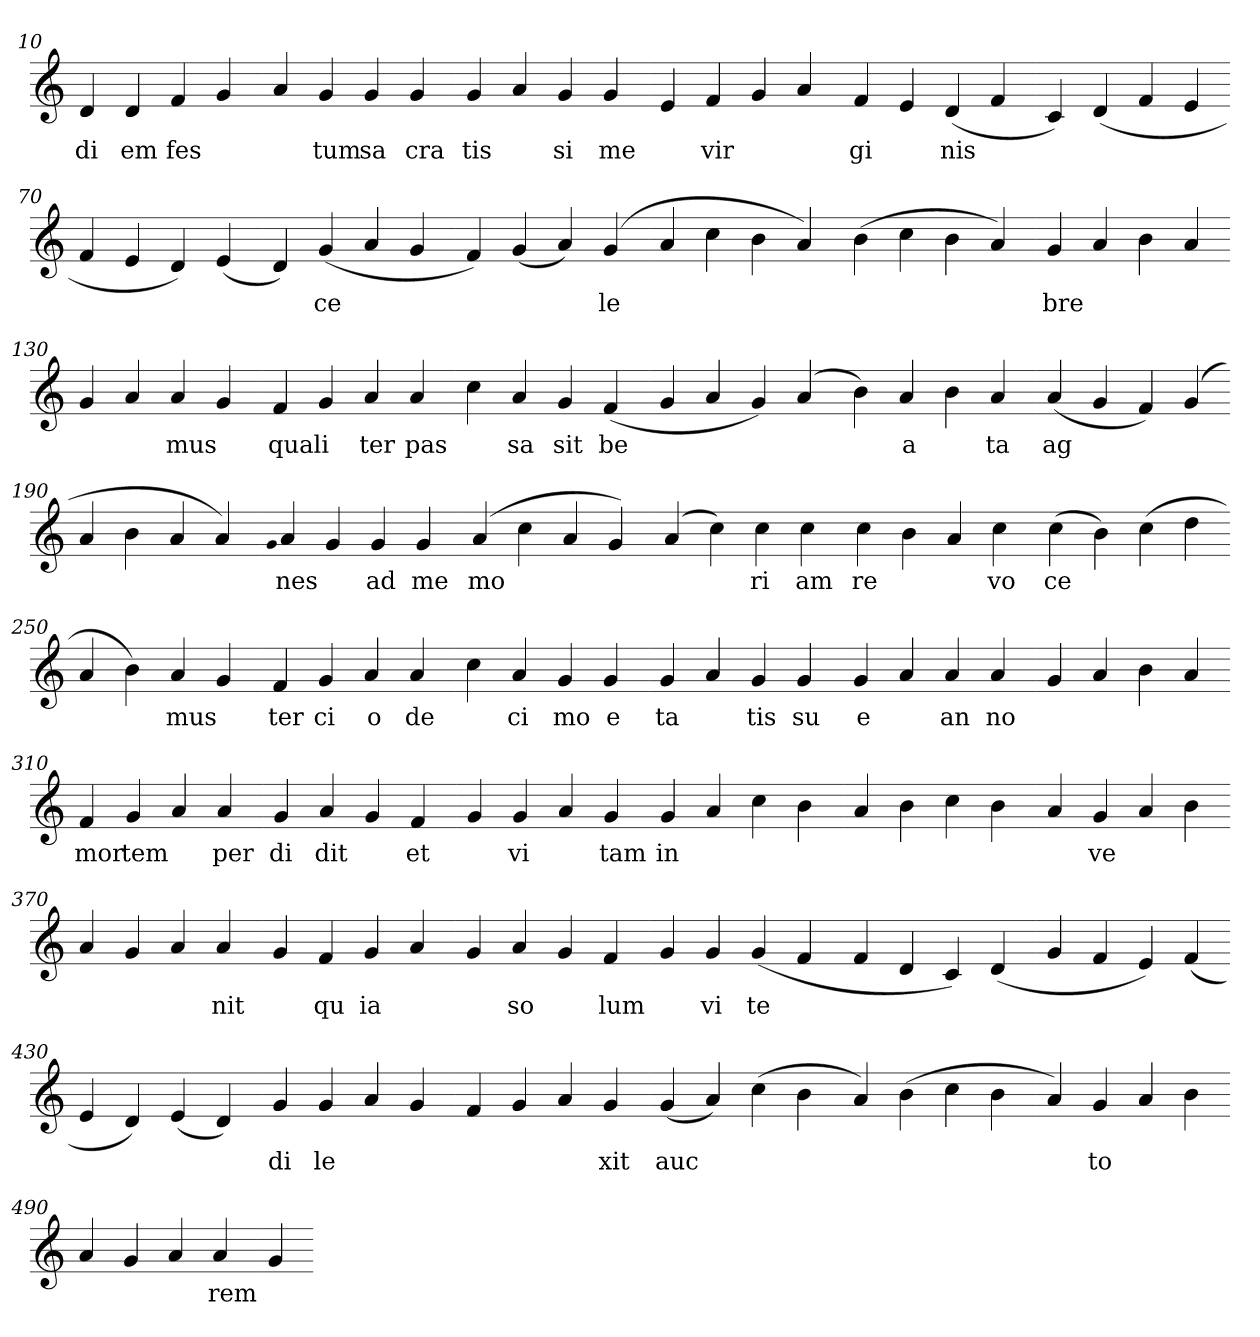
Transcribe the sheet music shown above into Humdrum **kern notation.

**kern	**text
*part1	*part1
*staff1	*staff1
*clefG2	*
=10.	=10.
4d	di
4d	em
4f	fes
4g	.
=20.-	=20.-
4a	.
4g	tum
4g	sa
4g	cra
=30.-	=30.-
4g	tis
4a	.
4g	si
4g	me
=40.-	=40.-
4e	.
4f	vir
4g	.
4a	.
=50.-	=50.-
4f	gi
4e	.
(>4d	nis
4f	.
=60.-	=60.-
4c)	.
(>4d	.
4f	.
4e	.
=70.-	=70.-
4f	.
4e	.
4d)	.
(>4e	.
=80.-	=80.-
4d)	.
(>4g	ce
4a	.
4g	.
=90.-	=90.-
4f)	.
(>4g	.
4a)	.
(>4g	le
=100.-	=100.-
4a	.
4cc	.
4b	.
4a)	.
=110.-	=110.-
(>4b	.
4cc	.
4b	.
4a)	.
=120.-	=120.-
4g	bre
4a	.
4b	.
4a	.
=130.-	=130.-
4g	.
4a	.
4a	mus
4g	.
=140.-	=140.-
4f	qua
4g	li
4a	ter
4a	pas
=150.-	=150.-
4cc	.
4a	sa
4g	sit
(>4f	be
=160.-	=160.-
4g	.
4a	.
4g)	.
(>4a	.
=170.-	=170.-
4b)	.
4a	a
4b	.
4a	ta
=180.-	=180.-
(>4a	ag
4g	.
4f)	.
(>4g	.
=190.-	=190.-
4a	.
4b	.
4a	.
4a)	.
=200.-	=200.-
qqg	.
4a	nes
4g	.
4g	ad
4g	me
=210.-	=210.-
(>4a	mo
4cc	.
4a	.
4g)	.
=220.-	=220.-
(>4a	.
4cc)	.
4cc	ri
4cc	am
=230.-	=230.-
4cc	re
4b	.
4a	.
4cc	vo
=240.-	=240.-
(>4cc	ce
4b)	.
(>4cc	.
4dd	.
=250.-	=250.-
4a	.
4b)	.
4a	mus
4g	.
=260.-	=260.-
4f	ter
4g	ci
4a	o
4a	de
=270.-	=270.-
4cc	.
4a	ci
4g	mo
4g	e
=280.-	=280.-
4g	ta
4a	.
4g	tis
4g	su
=290.-	=290.-
4g	e
4a	.
4a	an
4a	no
=300.-	=300.-
4g	.
4a	.
4b	.
4a	.
=310.-	=310.-
4f	mor
4g	tem
4a	.
4a	per
=320.-	=320.-
4g	di
4a	dit
4g	.
4f	et
=330.-	=330.-
4g	.
4g	vi
4a	.
4g	tam
=340.-	=340.-
4g	in
4a	.
4cc	.
4b	.
=350.-	=350.-
4a	.
4b	.
4cc	.
4b	.
=360.-	=360.-
4a	.
4g	ve
4a	.
4b	.
=370.-	=370.-
4a	.
4g	.
4a	.
4a	nit
=380.-	=380.-
4g	.
4f	qu
4g	ia
4a	.
=390.-	=390.-
4g	.
4a	so
4g	.
4f	lum
=400.-	=400.-
4g	.
4g	vi
(>4g	te
4f	.
=410.-	=410.-
4f	.
4d	.
4c)	.
(>4d	.
=420.-	=420.-
4g	.
4f	.
4e)	.
(>4f	.
=430.-	=430.-
4e	.
4d)	.
(>4e	.
4d)	.
=440.-	=440.-
4g	di
4g	le
4a	.
4g	.
=450.-	=450.-
4f	.
4g	.
4a	.
4g	xit
=460.-	=460.-
(>4g	auc
4a)	.
(>4cc	.
4b	.
=470.-	=470.-
4a)	.
(>4b	.
4cc	.
4b	.
=480.-	=480.-
4a)	.
4g	to
4a	.
4b	.
=490.-	=490.-
4a	.
4g	.
4a	.
4a	rem
=500.-	=500.-
4g	.
=-	=-
*-	*-
